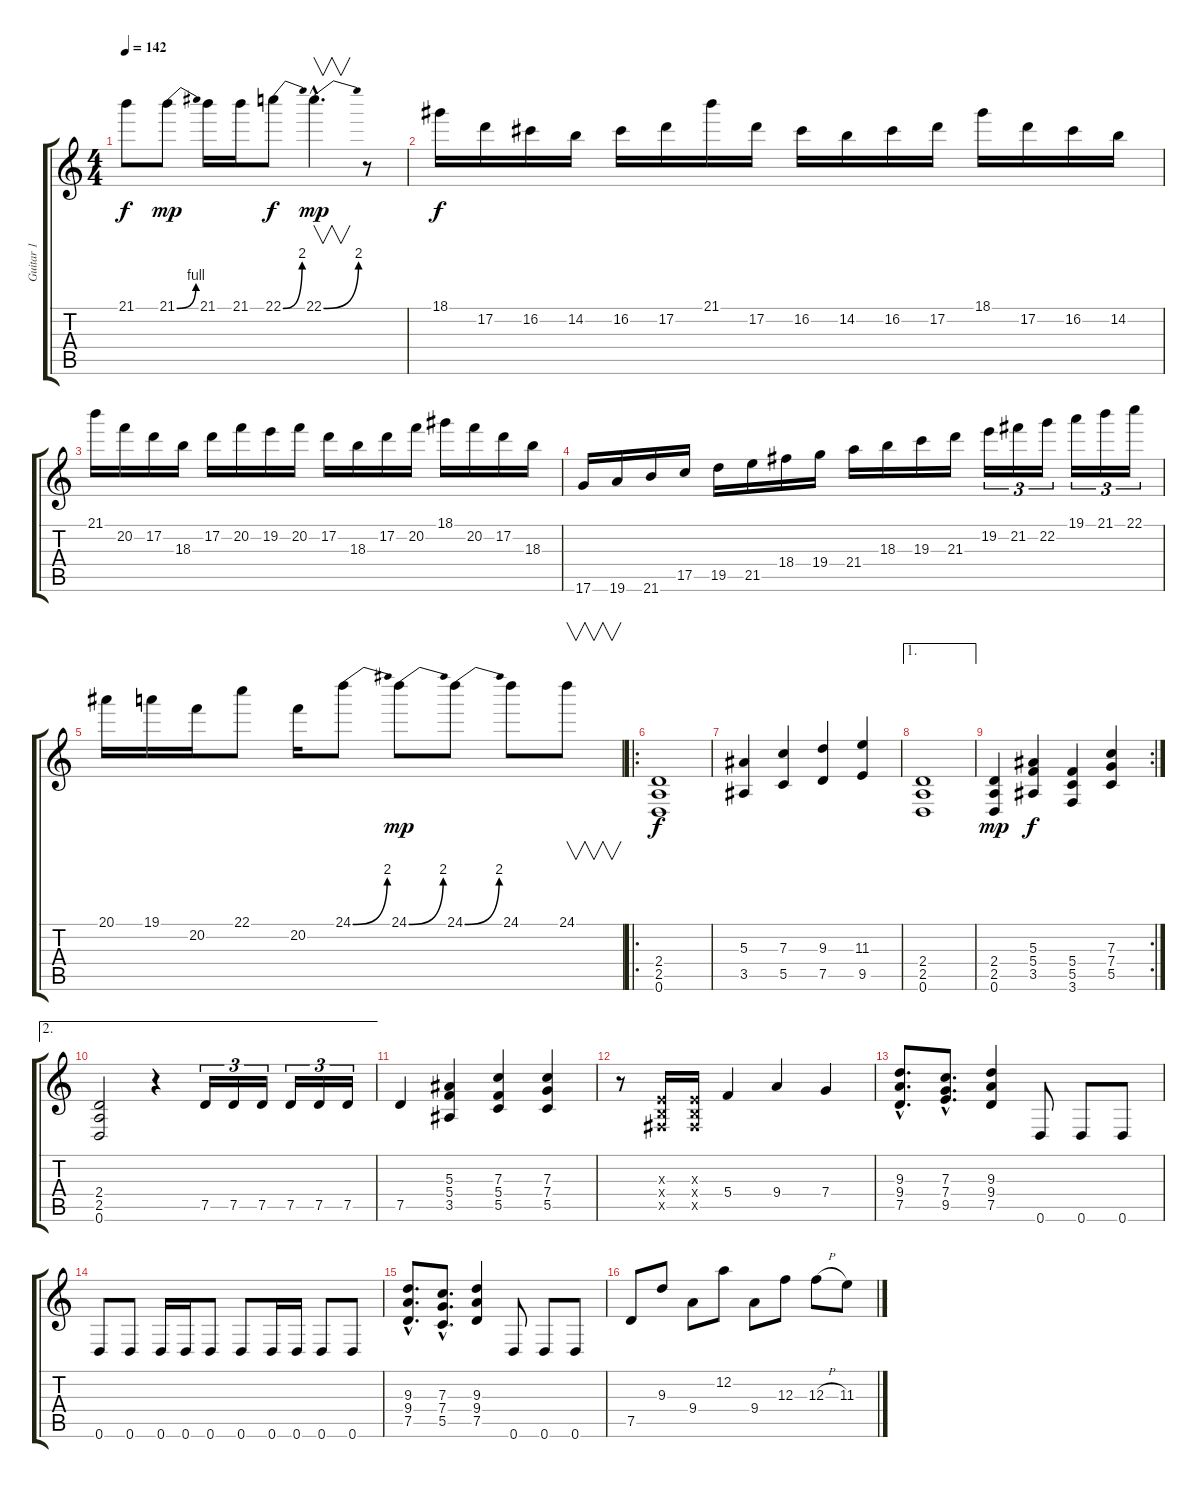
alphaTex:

\track ("Guitar 1" "Guitar 1") {instrument overdrivenguitar}
\staff {score tabs}
\tuning (D4 A3 F3 C3 G2 D2) {hide}
\ts (4 4)
\tempo 142
\clef g2
\ks c
21.1.8{dy f} 21.1{be (bend 0 0 60 4)}.8{dy mp} 21.1.16 21.1.16 22.1{be (bend 0 0 60 8)}.8{dy f} 22.1{be (bend 0 0 60 8) hac}.4{v d dy mp} r.8 |
18.1.16{dy f} 17.2.16 16.2.16 14.2.16 16.2.16 17.2.16 21.1.16 17.2.16 16.2.16 14.2.16 16.2.16 17.2.16 18.1.16 17.2.16 16.2.16 14.2.16 |
21.1.16 20.2.16 17.2.16 18.3.16 17.2.16 20.2.16 19.2.16 20.2.16 17.2.16 18.3.16 17.2.16 20.2.16 18.1.16 20.2.16 17.2.16 18.3.16 |
17.6.16 19.6.16 21.6.16 17.5.16 19.5.16 21.5.16 18.4.16 19.4.16 21.4.16 18.3.16 19.3.16 21.3.16 19.2.16{tu (3 2)} 21.2.16{tu (3 2)} 22.2.16{tu (3 2)} 19.1.16{tu (3 2)} 21.1.16{tu (3 2)} 22.1.16{tu (3 2)} |
20.1.16 19.1.16 20.2.16 22.1.8 20.2.16 24.1{be (bend 0 0 60 8)}.8 24.1{be (bend 0 0 60 8)}.8{dy mp} 24.1{be (bend 0 0 60 8)}.8 24.1.8 24.1.8{v} |
\ro
(2.4 2.5 0.6).1{dy f} |
(5.3 3.5).4 (7.3 5.5).4 (9.3 7.5).4 (11.3 9.5).4 |
\ae 1
(2.4 2.5 0.6).1 |
\rc 2
(2.4 2.5 0.6).4{dy mp} (5.3 5.4 3.5).4{dy f} (5.4 5.5 3.6).4 (7.3 7.4 5.5).4 |
\ae 2
(2.4 2.5 0.6).2 r.4 7.5.16{tu (3 2)} 7.5.16{tu (3 2)} 7.5.16{tu (3 2)} 7.5.16{tu (3 2)} 7.5.16{tu (3 2)} 7.5.16{tu (3 2)} |
7.5.4 (5.3 5.4 3.5).4 (7.3 5.4 5.5).4 (7.3 7.4 5.5).4 |
r.8 (-1.3{x} -1.4{x} -1.5{x}).16 (-1.3{x} -1.4{x} -1.5{x}).16 5.4.4 9.4.4 7.4.4 |
(9.3{hac} 9.4{hac} 7.5{hac}).8{d} (7.3{hac} 7.4{hac} 9.5{hac}).8{d} (9.3 9.4 7.5).4 0.6.8 0.6.8 0.6.8 |
0.6.8 0.6.8 0.6.16 0.6.16 0.6.8 0.6.8 0.6.16 0.6.16 0.6.8 0.6.8 |
(9.3{hac} 9.4{hac} 7.5{hac}).8{d} (7.3{hac} 7.4{hac} 5.5{hac}).8{d} (9.3 9.4 7.5).4 0.6.8 0.6.8 0.6.8 |
7.5.8 9.3.8 9.4.8 12.2.8 9.4.8 12.3.8 12.3{h}.8 11.3.8
